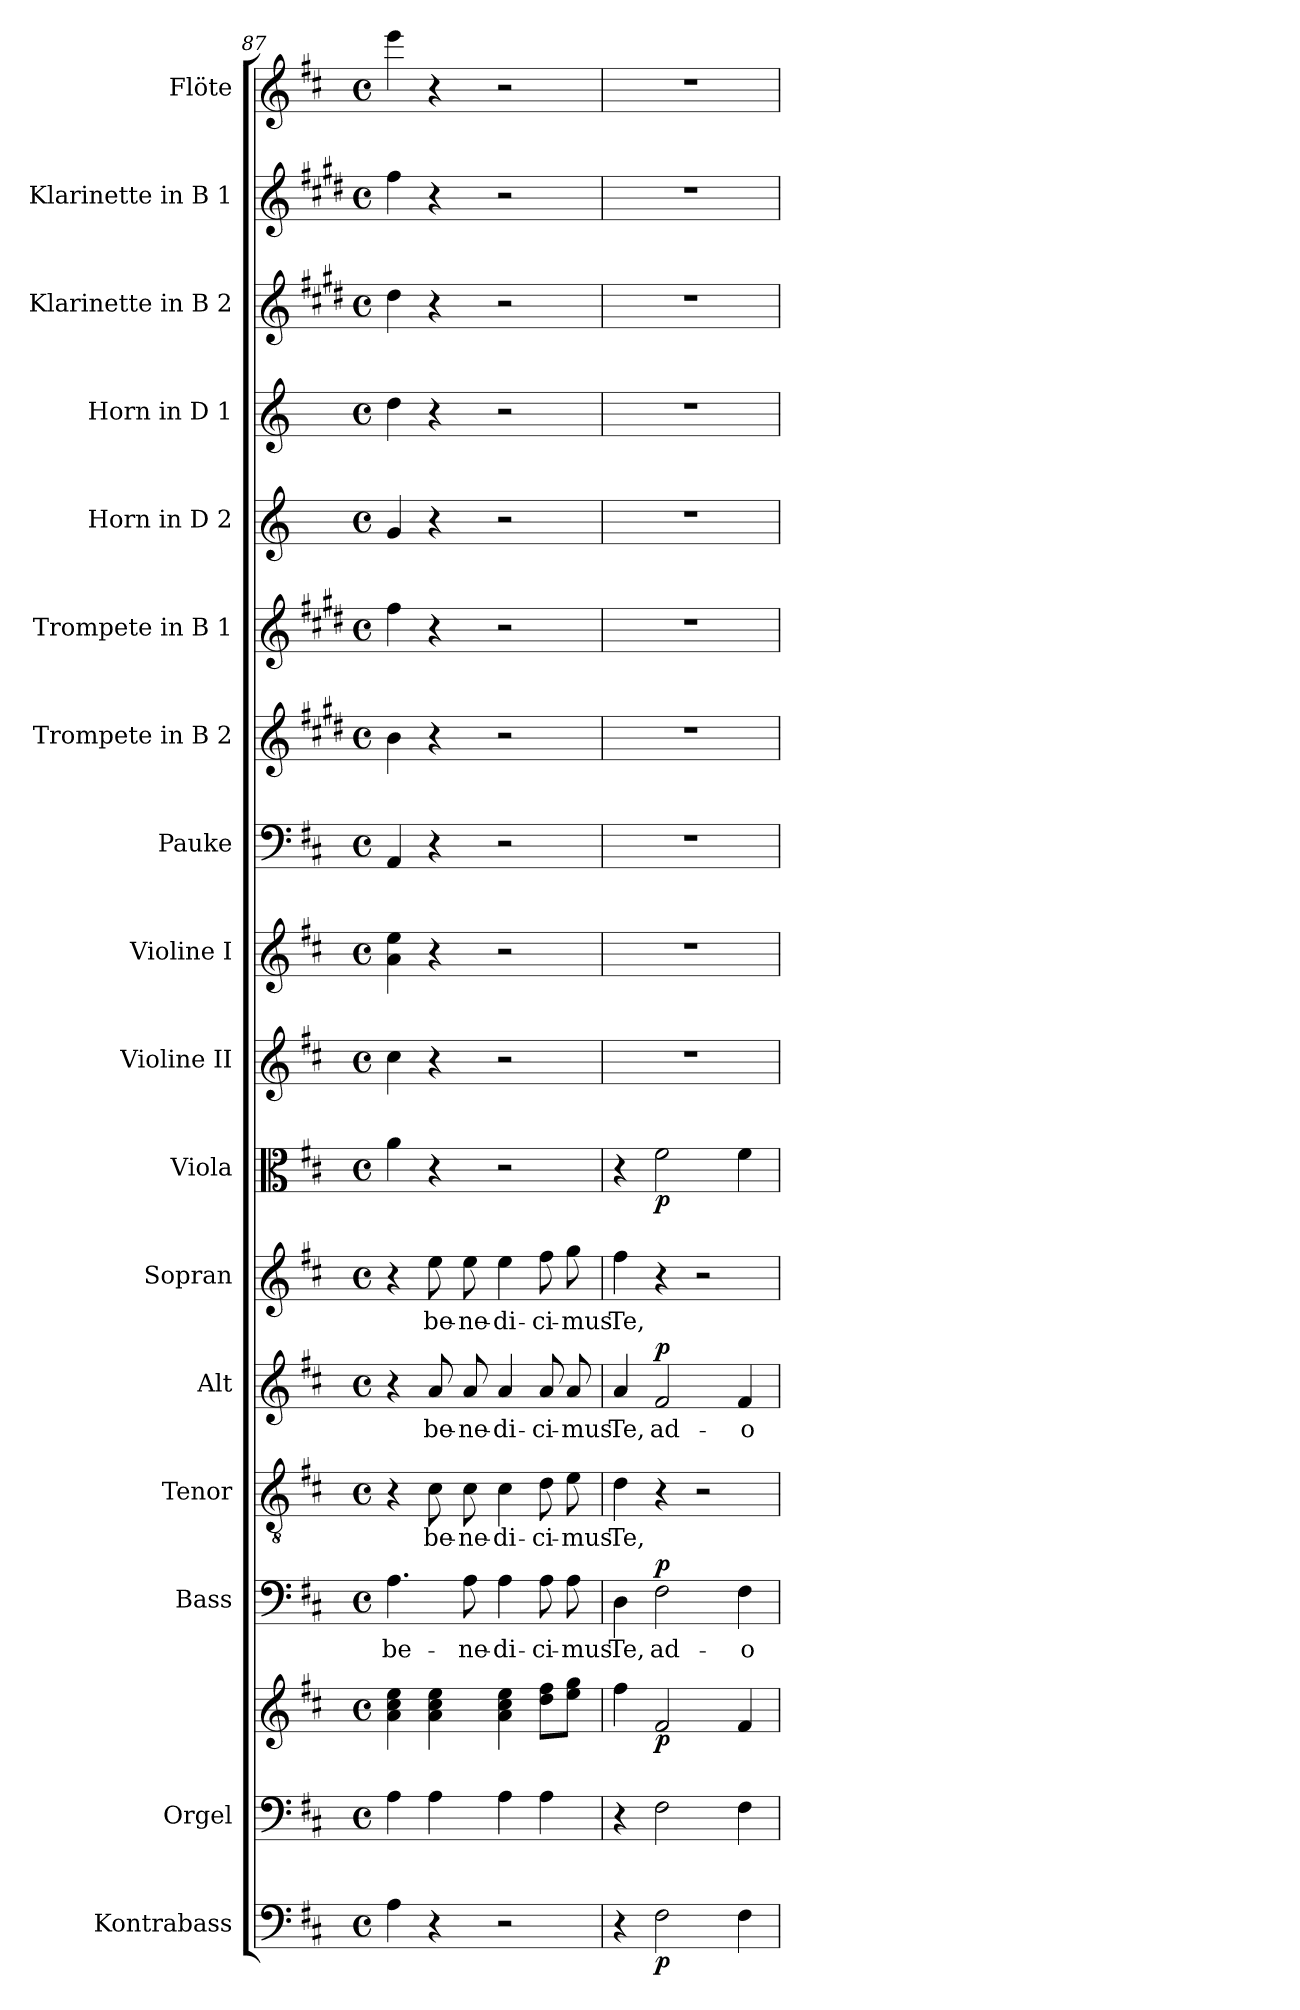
**kern	**dynam	**kern	**kern	**dynam	**kern	**text	**dynam	**kern	**text	**kern	**text	**dynam	**kern	**text	**kern	**dynam	**kern	**kern	**kern	**kern	**kern	**kern	**kern	**kern	**kern	**kern
*part17	*part17	*part16	*part16	*part16	*part15	*part15	*part15	*part14	*part14	*part13	*part13	*part13	*part12	*part12	*part11	*part11	*part10	*part9	*part8	*part7	*part6	*part5	*part4	*part3	*part2	*part1
*staff18	*staff18	*staff17	*staff16	*staff16/17	*staff15	*staff15	*staff15	*staff14	*staff14	*staff13	*staff13	*staff13	*staff12	*staff12	*staff11	*staff11	*staff10	*staff9	*staff8	*staff7	*staff6	*staff5	*staff4	*staff3	*staff2	*staff1
*I"Kontrabass	*	*I"Orgel	*	*	*I"Bass	*	*	*I"Tenor	*	*I"Alt	*	*	*I"Sopran	*	*I"Viola	*	*I"Violine II	*I"Violine I	*I"Pauke	*I"Trompete in B 2	*I"Trompete in B 1	*I"Horn in D 2	*I"Horn in D 1	*I"Klarinette in B 2	*I"Klarinette in B 1	*I"Flöte
*I'Kb.	*	*I'Org.	*	*	*I'B	*	*	*I'T	*	*I'A	*	*	*I'S	*	*I'Vla.	*	*I'Vl. II	*I'Vl. I	*I'Pk.	*I'Trp. 2	*I'Trp. 1	*I'Hrn. 2	*I'Hrn. 1	*I'Kl. 2	*I'Kl. 1	*I'Fl.
*clefF4	*	*clefF4	*clefG2	*	*clefF4	*	*	*clefGv2	*	*clefG2	*	*	*clefG2	*	*clefC3	*	*clefG2	*clefG2	*clefF4	*clefG2	*clefG2	*clefG2	*clefG2	*clefG2	*clefG2	*clefG2
*ITrd7c12	*	*	*	*	*	*	*	*	*	*	*	*	*	*	*	*	*	*	*	*ITrd1c2	*ITrd1c2	*ITrd-1c-2	*ITrd-1c-2	*ITrd1c2	*ITrd1c2	*
*k[f#c#]	*	*k[f#c#]	*k[f#c#]	*	*k[f#c#]	*	*	*k[f#c#]	*	*k[f#c#]	*	*	*k[f#c#]	*	*k[f#c#]	*	*k[f#c#]	*k[f#c#]	*k[f#c#]	*k[f#c#]	*k[f#c#]	*k[f#c#]	*k[f#c#]	*k[f#c#]	*k[f#c#]	*k[f#c#]
*D:	*	*D:	*D:	*	*D:	*	*	*D:	*	*D:	*	*	*D:	*	*D:	*	*D:	*D:	*D:	*D:	*D:	*D:	*D:	*D:	*D:	*D:
*M4/4	*	*M4/4	*M4/4	*	*M4/4	*	*	*M4/4	*	*M4/4	*	*	*M4/4	*	*M4/4	*	*M4/4	*M4/4	*M4/4	*M4/4	*M4/4	*M4/4	*M4/4	*M4/4	*M4/4	*M4/4
*met(c)	*	*met(c)	*met(c)	*	*met(c)	*	*	*met(c)	*	*met(c)	*	*	*met(c)	*	*met(c)	*	*met(c)	*met(c)	*met(c)	*met(c)	*met(c)	*met(c)	*met(c)	*met(c)	*met(c)	*met(c)
=87	=87	=87	=87	=87	=87	=87	=87	=87	=87	=87	=87	=87	=87	=87	=87	=87	=87	=87	=87	=87	=87	=87	=87	=87	=87	=87
!	!	!	!	!	!	!LO:LY:b	!	!	!	!	!	!	!	!	!	!	!	!	!	!	!	!	!	!	!	!
4AA\	.	4A\	4a\ 4cc#\ 4ee\	.	4.A\	be-	.	4r	.	4r	.	.	4r	.	4a\	.	4cc#\	4a\ 4ee\	4AA/	4a\	4ee\	4a/	4ee\	4cc#\	4ee\	4eee\
!	!	!	!	!	!	!	!	!	!LO:LY:b	!	!LO:LY:b	!	!	!LO:LY:b	!	!	!	!	!	!	!	!	!	!	!	!
4r	.	4A\	4a\ 4cc#\ 4ee\	.	.	.	.	8c#\	be-	8a/	be-	.	8ee\	be-	4r	.	4r	4r	4r	4r	4r	4r	4r	4r	4r	4r
!	!	!	!	!	!	!LO:LY:b	!	!	!LO:LY:b	!	!LO:LY:b	!	!	!LO:LY:b	!	!	!	!	!	!	!	!	!	!	!	!
.	.	.	.	.	8A\	-ne-	.	8c#\	-ne-	8a/	-ne-	.	8ee\	-ne-	.	.	.	.	.	.	.	.	.	.	.	.
!	!	!	!	!	!	!LO:LY:b	!	!	!LO:LY:b	!	!LO:LY:b	!	!	!LO:LY:b	!	!	!	!	!	!	!	!	!	!	!	!
2r	.	4A\	4a\ 4cc#\ 4ee\	.	4A\	-di-	.	4c#\	-di-	4a/	-di-	.	4ee\	-di-	2r	.	2r	2r	2r	2r	2r	2r	2r	2r	2r	2r
!	!	!	!	!	!	!LO:LY:b	!	!	!LO:LY:b	!	!LO:LY:b	!	!	!LO:LY:b	!	!	!	!	!	!	!	!	!	!	!	!
.	.	4A\	8dd\ 8ff#\L	.	8A\	-ci-	.	8d\	-ci-	8a/	-ci-	.	8ff#\	-ci-	.	.	.	.	.	.	.	.	.	.	.	.
!	!	!	!	!	!	!LO:LY:b	!	!	!LO:LY:b	!	!LO:LY:b	!	!	!LO:LY:b	!	!	!	!	!	!	!	!	!	!	!	!
.	.	.	8ee\ 8gg\J	.	8A\	-mus	.	8e\	-mus	8a/	-mus	.	8gg\	-mus	.	.	.	.	.	.	.	.	.	.	.	.
=88	=88	=88	=88	=88	=88	=88	=88	=88	=88	=88	=88	=88	=88	=88	=88	=88	=88	=88	=88	=88	=88	=88	=88	=88	=88	=88
!	!	!	!	!	!	!LO:LY:b	!	!	!LO:LY:b	!	!LO:LY:b	!	!	!LO:LY:b	!	!	!	!	!	!	!	!	!	!	!	!
4r	.	4r	4ff#\	.	4D\	Te,	.	4d\	Te,	4a/	Te,	.	4ff#\	Te,	4r	.	1r	1r	1r	1r	1r	1r	1r	1r	1r	1r
!	!LO:DY:b	!	!	!LO:DY:b	!	!LO:LY:b	!LO:DY:a	!	!	!	!LO:LY:b	!LO:DY:a	!	!	!	!LO:DY:b	!	!	!	!	!	!	!	!	!	!
2FF#\	p	2F#\	2f#/	p	2F#\	ad-	p	4r	.	2f#/	ad-	p	4r	.	2f#\	p	.	.	.	.	.	.	.	.	.	.
.	.	.	.	.	.	.	.	2r	.	.	.	.	2r	.	.	.	.	.	.	.	.	.	.	.	.	.
!	!	!	!	!	!	!LO:LY:b	!	!	!	!	!LO:LY:b	!	!	!	!	!	!	!	!	!	!	!	!	!	!	!
4FF#\	.	4F#\	4f#/	.	4F#\	-o-	.	.	.	4f#/	-o-	.	.	.	4f#\	.	.	.	.	.	.	.	.	.	.	.
=	=	=	=	=	=	=	=	=	=	=	=	=	=	=	=	=	=	=	=	=	=	=	=	=	=	=
*-	*-	*-	*-	*-	*-	*-	*-	*-	*-	*-	*-	*-	*-	*-	*-	*-	*-	*-	*-	*-	*-	*-	*-	*-	*-	*-
